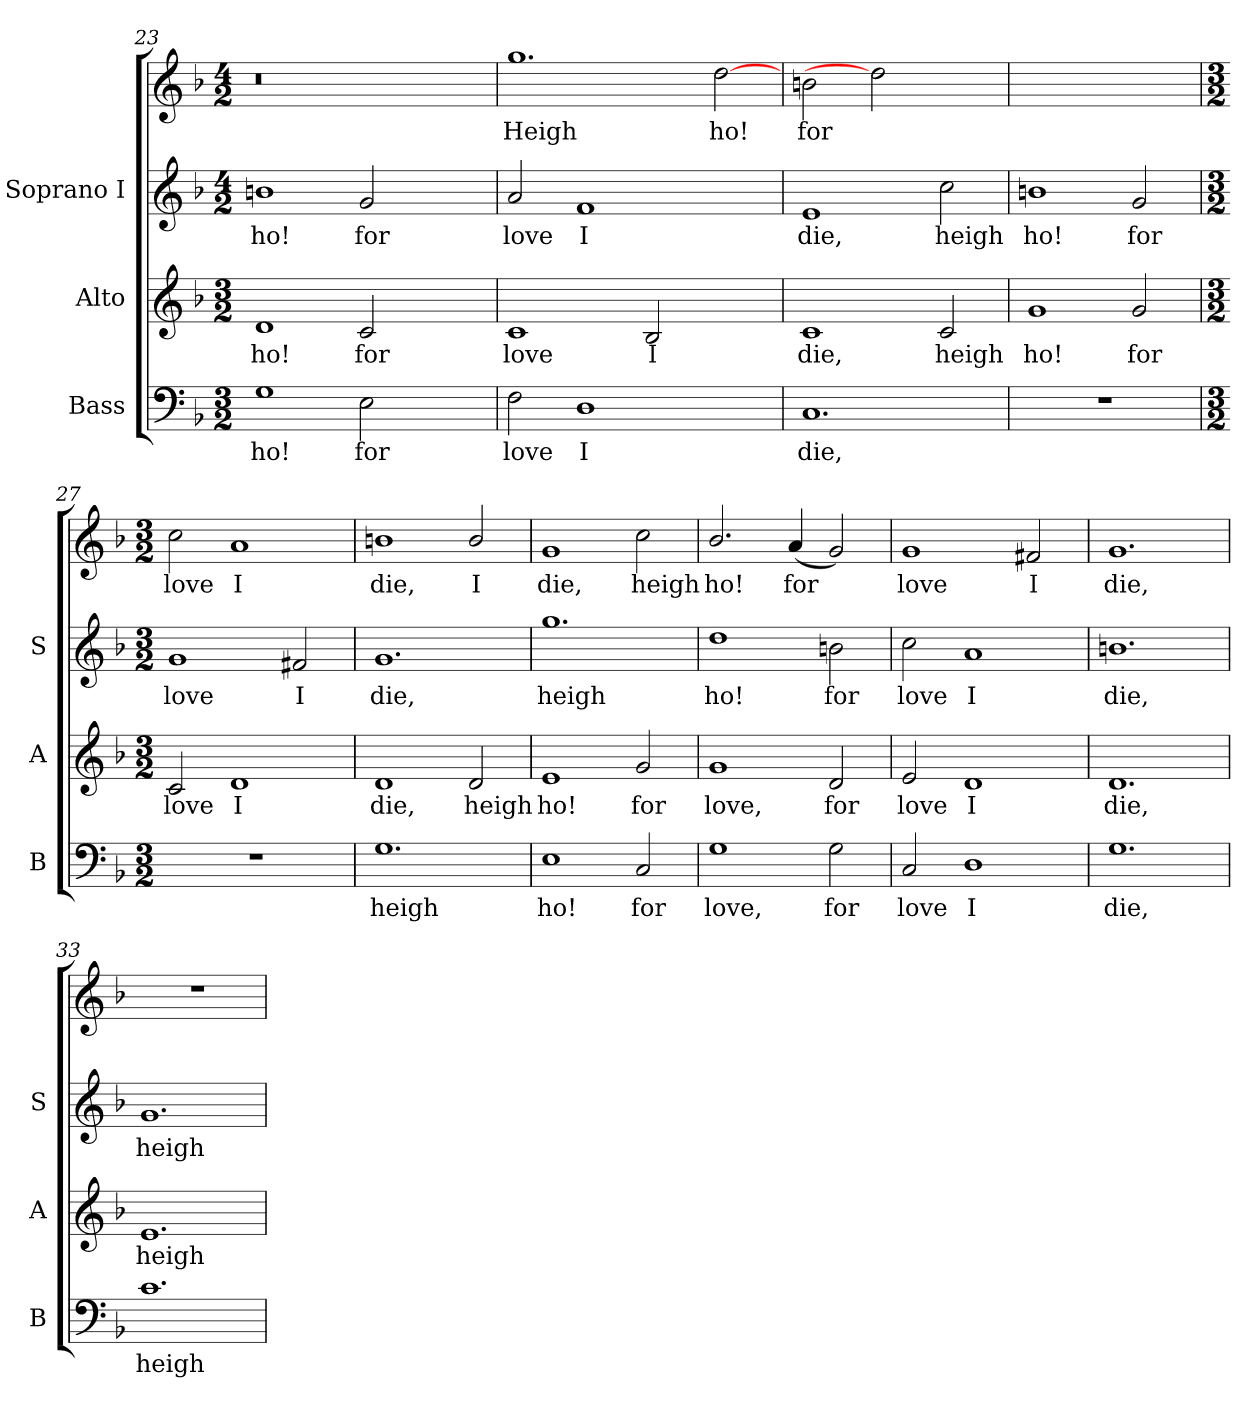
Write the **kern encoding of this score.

**kern	**text	**kern	**text	**kern	**text	**kern	**text
*part3	*part3	*part2	*part2	*part1	*part1	*part1	*part1
*staff4	*staff4	*staff3	*staff3	*staff2	*staff2	*staff1	*staff1
*I"Bass	*	*I"Alto	*	*I"Soprano I	*	*	*
*I'B	*	*I'A	*	*I'S	*	*	*
*clefF4	*	*clefG2	*	*clefG2	*	*clefG2	*
*k[b-]	*	*k[b-]	*	*k[b-]	*	*k[b-]	*
*F:	*	*F:	*	*F:	*	*F:	*
*M3/2	*	*M3/2	*	*M4/2	*	*M4/2	*
=23	=23	=23	=23	=23	=23	=23	=23
!	!LO:LY:b	!	!LO:LY:b	!	!LO:LY:b	!	!
1G	ho!	1d	ho!	1bn	ho!	0r	.
!	!LO:LY:b	!	!LO:LY:b	!	!LO:LY:b	!	!
2E	for	2c	for	2g	for	.	.
2ryy	.	2ryy	.	2ryy	.	.	.
=24	=24	=24	=24	=24	=24	=24	=24
!	!LO:LY:b	!	!LO:LY:b	!	!LO:LY:b	!	!LO:LY:b
2F	love	1c	love	2a	love	1.gg	Heigh
!	!LO:LY:b	!	!	!	!LO:LY:b	!	!
1D	I	.	.	1f	I	.	.
!	!	!	!LO:LY:b	!	!	!	!
.	.	2B-	I	.	.	.	.
!	!	!	!	!	!	!	!LO:LY:b
2ryy	.	2ryy	.	2ryy	.	[2dd	ho!
=25	=25	=25	=25	=25	=25	=25	=25
!	!LO:LY:b	!	!LO:LY:b	!	!LO:LY:b	!	!LO:LY:b
1.C	die,	1c	die,	1e	die,	2bn	for
.	.	.	.	.	.	2dd]	.
!	!	!	!LO:LY:b	!	!LO:LY:b	!	!
.	.	2c	heigh	2cc	heigh	2ryy	.
=26	=26	=26	=26	=26	=26	=26	=26
!LO:N:vis=1	!	!	!LO:LY:b	!	!LO:LY:b	!	!
1.r	.	1g	ho!	1bn	ho!	1.ryy	.
!	!	!	!LO:LY:b	!	!LO:LY:b	!	!
.	.	2g	for	2g	for	.	.
!!LO:LB:g=z
=27	=27	=27	=27	=27	=27	=27	=27
*M3/2	*	*M3/2	*	*M3/2	*	*M3/2	*
!LO:N:vis=1	!	!	!LO:LY:b	!	!LO:LY:b	!	!LO:LY:b
1.r	.	2c	love	1g	love	2cc	love
!	!	!	!LO:LY:b	!	!	!	!LO:LY:b
.	.	1d	I	.	.	1a	I
!	!	!	!	!	!LO:LY:b	!	!
.	.	.	.	2f#X	I	.	.
=28	=28	=28	=28	=28	=28	=28	=28
!	!LO:LY:b	!	!LO:LY:b	!	!LO:LY:b	!	!LO:LY:b
1.G	heigh	1d	die,	1.g	die,	1bn	die,
!	!	!	!LO:LY:b	!	!	!	!LO:LY:b
.	.	2d	heigh	.	.	2b/	I
=29	=29	=29	=29	=29	=29	=29	=29
!	!LO:LY:b	!	!LO:LY:b	!	!LO:LY:b	!	!LO:LY:b
1E	ho!	1e	ho!	1.gg	heigh	1g	die,
!	!LO:LY:b	!	!LO:LY:b	!	!	!	!LO:LY:b
2C	for	2g	for	.	.	2cc	heigh
=30	=30	=30	=30	=30	=30	=30	=30
!	!LO:LY:b	!	!LO:LY:b	!	!LO:LY:b	!	!LO:LY:b
1G	love,	1g	love,	1dd	ho!	2.b-/	ho!
!	!	!	!	!	!	!	!LO:LY:b
.	.	.	.	.	.	(<4a	for
!	!LO:LY:b	!	!LO:LY:b	!	!LO:LY:b	!	!
2G	for	2d	for	2bn	for	2g)	.
=31	=31	=31	=31	=31	=31	=31	=31
!	!LO:LY:b	!	!LO:LY:b	!	!LO:LY:b	!	!LO:LY:b
2C	love	2e	love	2cc	love	1g	love
!	!LO:LY:b	!	!LO:LY:b	!	!LO:LY:b	!	!
1D	I	1d	I	1a	I	.	.
!	!	!	!	!	!	!	!LO:LY:b
.	.	.	.	.	.	2f#X	I
=32	=32	=32	=32	=32	=32	=32	=32
!	!LO:LY:b	!	!LO:LY:b	!	!LO:LY:b	!	!LO:LY:b
1.G	die,	1.d	die,	1.bn	die,	1.g	die,
=33	=33	=33	=33	=33	=33	=33	=33
!	!LO:LY:b	!	!LO:LY:b	!	!LO:LY:b	!LO:N:vis=1	!
1.c	heigh	1.e	heigh	1.g	heigh	1.r	.
=	=	=	=	=	=	=	=
*-	*-	*-	*-	*-	*-	*-	*-
